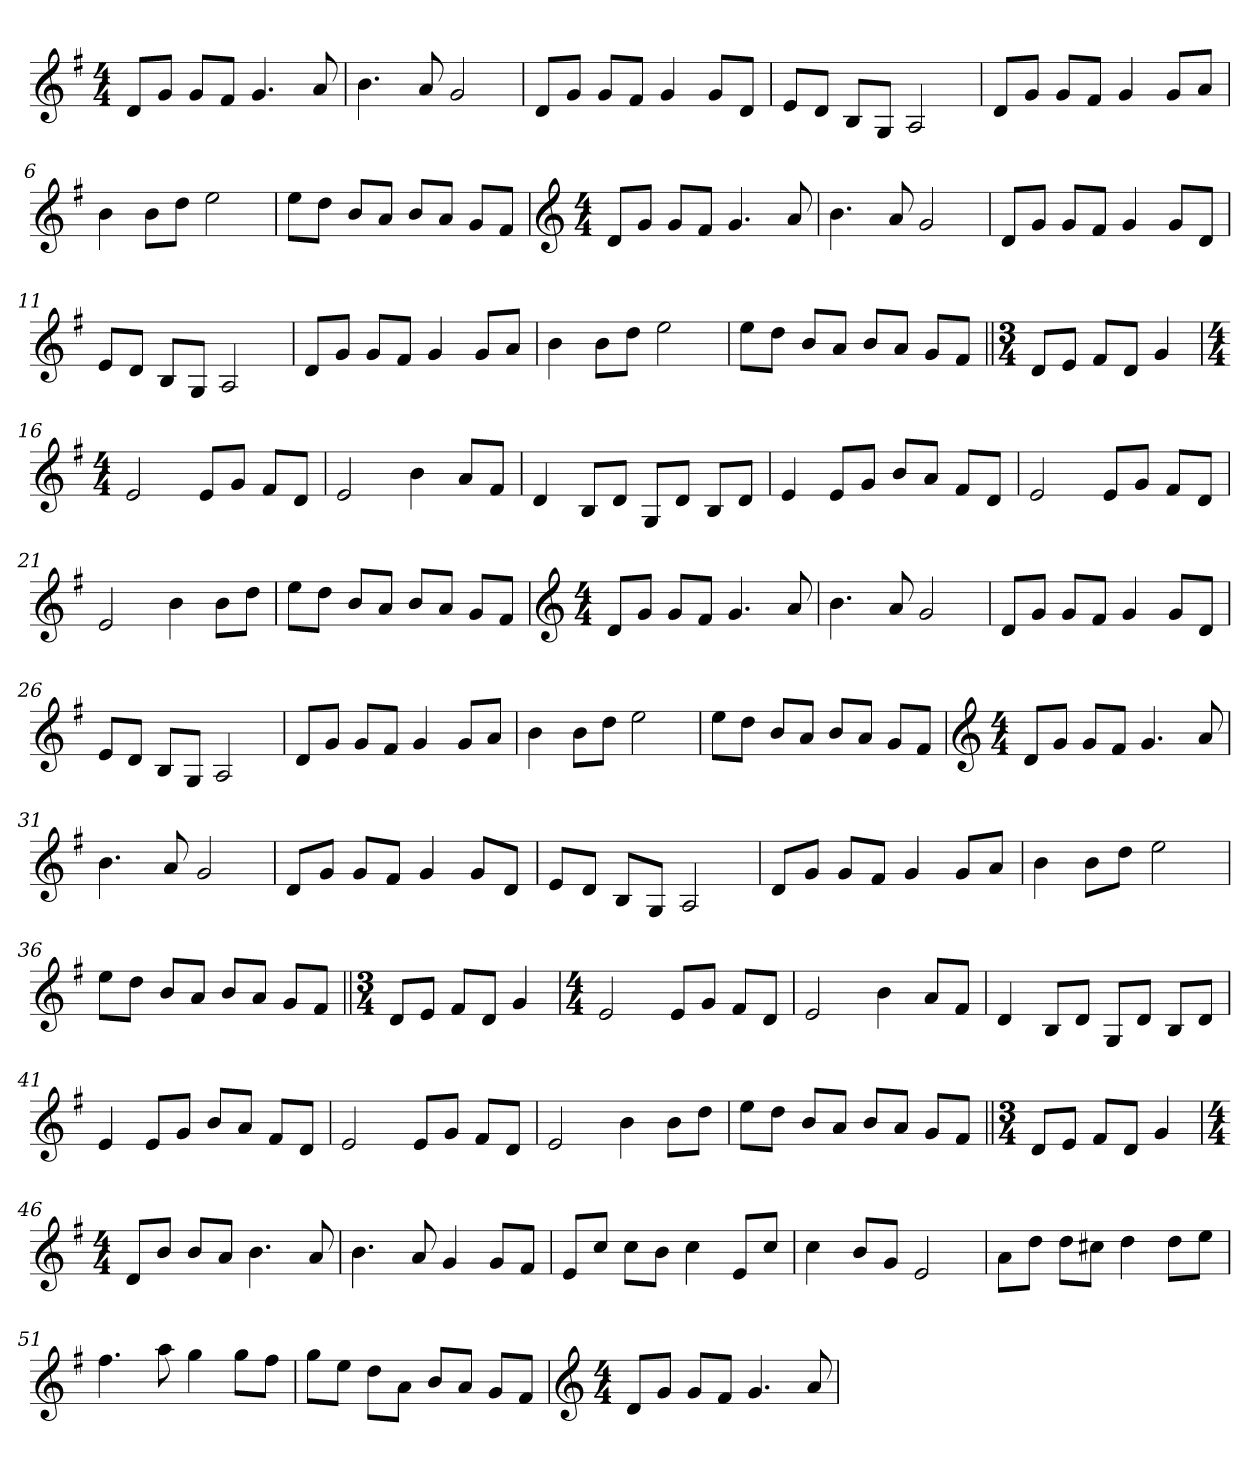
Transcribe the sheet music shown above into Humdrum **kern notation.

**kern
*part1
*staff1
*clefG2
*k[f#]
*G:
*M4/4
=1
8d/L
8g/J
8g/L
8f#/J
4.g/
8a/
=2
4.b\
8a/
2g/
=3
8d/L
8g/J
8g/L
8f#/J
4g/
8g/L
8d/J
=4
8e/L
8d/J
8B/L
8G/J
2A/
=5
8d/L
8g/J
8g/L
8f#/J
4g/
8g/L
8a/J
=6
4b\
8b\L
8dd\J
2ee\
!!LO:LB:g=z
=7
8ee\L
8dd\J
8b/L
8a/J
8b/L
8a/J
8g/L
8f#/J
=8
*clefG2
*M4/4
8d/L
8g/J
8g/L
8f#/J
4.g/
8a/
=9
4.b\
8a/
2g/
=10
8d/L
8g/J
8g/L
8f#/J
4g/
8g/L
8d/J
=11
8e/L
8d/J
8B/L
8G/J
2A/
=12
8d/L
8g/J
8g/L
8f#/J
4g/
8g/L
8a/J
!!LO:LB:g=z
=13
4b\
8b\L
8dd\J
2ee\
=14
8ee\L
8dd\J
8b/L
8a/J
8b/L
8a/J
8g/L
8f#/J
=15||
*M3/4
8d/L
8e/J
8f#/L
8d/J
4g/
=16
*M4/4
2e/
8e/L
8g/J
8f#/L
8d/J
=17
2e/
4b\
8a/L
8f#/J
=18
4d/
8B/L
8d/J
8G/L
8d/J
8B/L
8d/J
!!LO:LB:g=z
=19
4e/
8e/L
8g/J
8b/L
8a/J
8f#/L
8d/J
=20
2e/
8e/L
8g/J
8f#/L
8d/J
=21
2e/
4b\
8b\L
8dd\J
=22
8ee\L
8dd\J
8b/L
8a/J
8b/L
8a/J
8g/L
8f#/J
=23
*clefG2
*M4/4
8d/L
8g/J
8g/L
8f#/J
4.g/
8a/
=24
4.b\
8a/
2g/
!!LO:LB:g=z
=25
8d/L
8g/J
8g/L
8f#/J
4g/
8g/L
8d/J
=26
8e/L
8d/J
8B/L
8G/J
2A/
=27
8d/L
8g/J
8g/L
8f#/J
4g/
8g/L
8a/J
=28
4b\
8b\L
8dd\J
2ee\
=29
8ee\L
8dd\J
8b/L
8a/J
8b/L
8a/J
8g/L
8f#/J
=30
*clefG2
*M4/4
8d/L
8g/J
8g/L
8f#/J
4.g/
8a/
!!LO:LB:g=z
=31
4.b\
8a/
2g/
=32
8d/L
8g/J
8g/L
8f#/J
4g/
8g/L
8d/J
=33
8e/L
8d/J
8B/L
8G/J
2A/
=34
8d/L
8g/J
8g/L
8f#/J
4g/
8g/L
8a/J
=35
4b\
8b\L
8dd\J
2ee\
=36
8ee\L
8dd\J
8b/L
8a/J
8b/L
8a/J
8g/L
8f#/J
!!LO:LB:g=z
=37||
*M3/4
8d/L
8e/J
8f#/L
8d/J
4g/
=38
*M4/4
2e/
8e/L
8g/J
8f#/L
8d/J
=39
2e/
4b\
8a/L
8f#/J
=40
4d/
8B/L
8d/J
8G/L
8d/J
8B/L
8d/J
=41
4e/
8e/L
8g/J
8b/L
8a/J
8f#/L
8d/J
=42
2e/
8e/L
8g/J
8f#/L
8d/J
=43
2e/
4b\
8b\L
8dd\J
!!LO:LB:g=z
=44
8ee\L
8dd\J
8b/L
8a/J
8b/L
8a/J
8g/L
8f#/J
=45||
*M3/4
8d/L
8e/J
8f#/L
8d/J
4g/
=46
*M4/4
8d/L
8b/J
8b/L
8a/J
4.b\
8a/
=47
4.b\
8a/
4g/
8g/L
8f#/J
=48
8e/L
8cc/J
8cc\L
8b\J
4cc\
8e/L
8cc/J
=49
4cc\
8b/L
8g/J
2e/
!!LO:LB:g=z
=50
8a\L
8dd\J
8dd\L
8cc#X\J
4dd\
8dd\L
8ee\J
=51
4.ff#\
8aa\
4gg\
8gg\L
8ff#\J
=52
8gg\L
8ee\J
8dd\L
8a\J
8b/L
8a/J
8g/L
8f#/J
=53
*clefG2
*M4/4
8d/L
8g/J
8g/L
8f#/J
4.g/
8a/
=
*-
